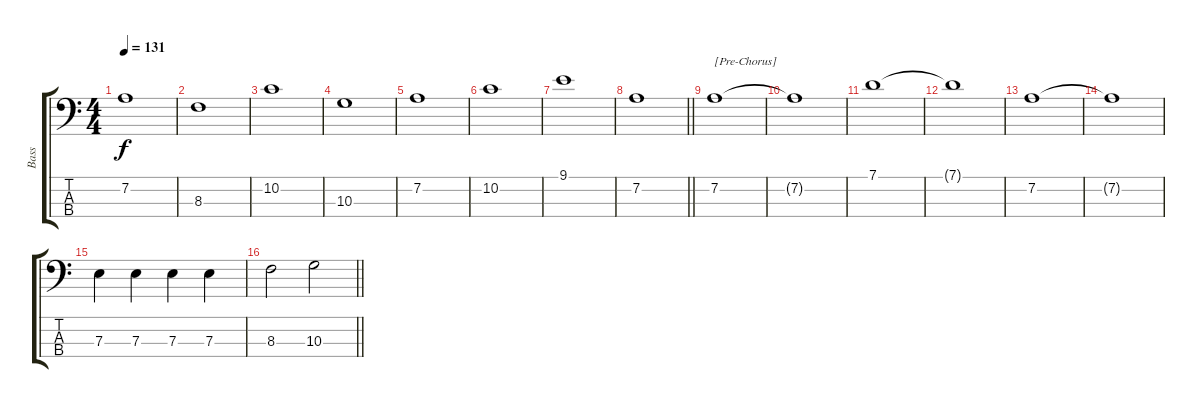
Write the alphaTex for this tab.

\track ("Bass" "Bass") {instrument electricbassfinger}
\staff {score tabs}
\tuning (G2 D2 A1 E1) {hide}
\ts (4 4)
\tempo 131
\clef f4
\ks c
7.2.1{dy f} |
8.3.1 |
10.2.1 |
10.3.1 |
7.2.1 |
10.2.1 |
9.1.1 |
\barLineRight lightlight
7.2.1 |
7.2.1{txt "[Pre-Chorus]"} |
7.2{t}.1 |
7.1.1 |
7.1{t}.1 |
7.2.1 |
7.2{t}.1 |
7.3.4 7.3.4 7.3.4 7.3.4 |
\barLineRight lightlight
8.3.2 10.3.2
